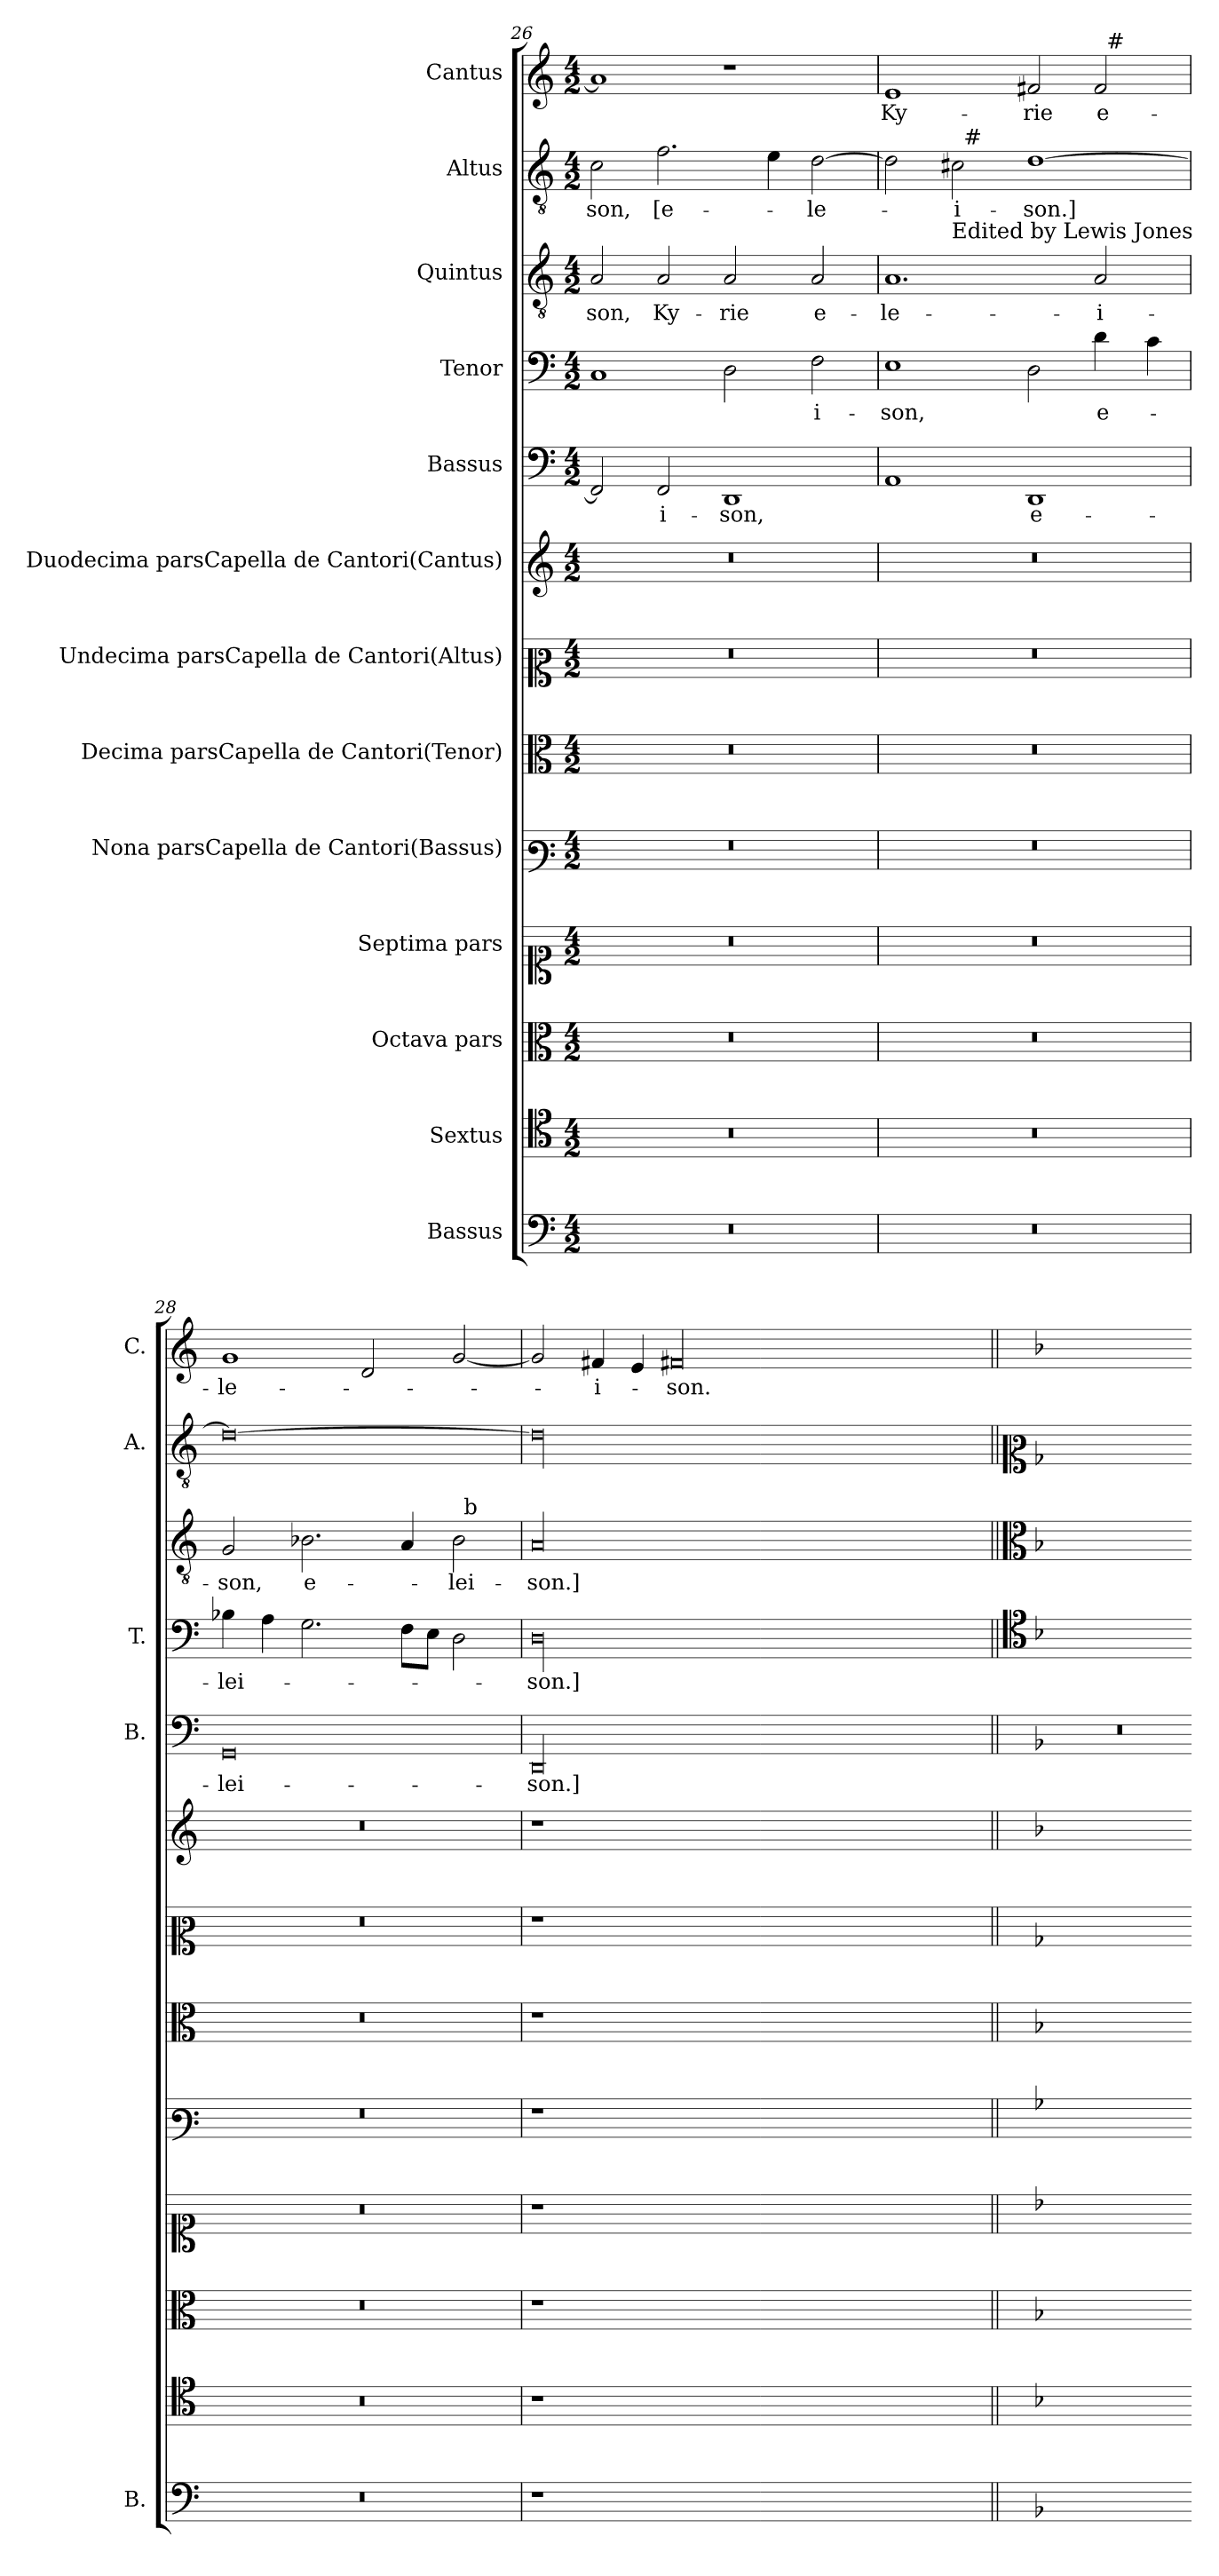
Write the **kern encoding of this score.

**kern	**kern	**kern	**kern	**kern	**kern	**kern	**kern	**kern	**text	**kern	**text	**kern	**text	**kern	**text	**kern	**text
*part13	*part12	*part11	*part10	*part9	*part8	*part7	*part6	*part5	*part5	*part4	*part4	*part3	*part3	*part2	*part2	*part1	*part1
*staff13	*staff12	*staff11	*staff10	*staff9	*staff8	*staff7	*staff6	*staff5	*staff5	*staff4	*staff4	*staff3	*staff3	*staff2	*staff2	*staff1	*staff1
*I"Bassus	*I"Sextus	*I"Octava pars	*I"Septima pars	*I"Nona parsCapella de Cantori(Bassus)	*I"Decima parsCapella de Cantori(Tenor)	*I"Undecima parsCapella de Cantori(Altus)	*I"Duodecima parsCapella de Cantori(Cantus)	*I"Bassus	*	*I"Tenor	*	*I"Quintus	*	*I"Altus	*	*I"Cantus	*
*I'B.	*	*	*	*	*	*	*	*I'B.	*	*I'T.	*	*	*	*I'A.	*	*I'C.	*
*clefF4	*clefC4	*clefC3	*clefC1	*clefF3	*clefC3	*clefC2	*clefG2	*clefF4	*	*clefF4	*	*clefGv2	*	*clefGv2	*	*clefG2	*
*	*	*ITrd7c12	*	*	*ITrd7c12	*ITrd7c12	*	*	*	*	*	*ITrd7c12	*	*ITrd7c12	*	*	*
*k[]	*k[]	*k[]	*k[]	*k[]	*k[]	*k[]	*k[]	*k[]	*	*k[]	*	*k[]	*	*k[]	*	*k[]	*
*a:	*a:	*a:	*a:	*a:	*a:	*a:	*a:	*a:	*	*a:	*	*a:	*	*a:	*	*a:	*
*M4/2	*M4/2	*M4/2	*M4/2	*M4/2	*M4/2	*M4/2	*M4/2	*M4/2	*	*M4/2	*	*M4/2	*	*M4/2	*	*M4/2	*
=26	=26	=26	=26	=26	=26	=26	=26	=26	=26	=26	=26	=26	=26	=26	=26	=26	=26
!LO:N:vis=1	!LO:N:vis=1	!LO:N:vis=1	!LO:N:vis=1	!LO:N:vis=1	!LO:N:vis=1	!LO:N:vis=1	!LO:N:vis=1	!	!	!	!	!	!LO:LY:b	!	!LO:LY:b	!	!
0r	0r	0r	0r	0r	0r	0r	0r	2FF/]	.	1C	.	2AA/	-son,	2C\	-son,	1a]	.
!	!	!	!	!	!	!	!	!	!LO:LY:b	!	!	!	!LO:LY:b	!	!LO:LY:b	!	!
.	.	.	.	.	.	.	.	2FF/	-i-	.	.	2AA/	Ky-	2.F\	[e-	.	.
!	!	!	!	!	!	!	!	!	!LO:LY:b	!	!	!	!LO:LY:b	!	!	!	!
.	.	.	.	.	.	.	.	1DD	-son,	2D\	.	2AA/	-rie	.	.	1r	.
.	.	.	.	.	.	.	.	.	.	.	.	.	.	4E\	.	.	.
!	!	!	!	!	!	!	!	!	!	!	!LO:LY:b	!	!LO:LY:b	!	!LO:LY:b	!	!
.	.	.	.	.	.	.	.	.	.	2F\	-i-	2AA/	e-	[>2D\	-le-	.	.
=27	=27	=27	=27	=27	=27	=27	=27	=27	=27	=27	=27	=27	=27	=27	=27	=27	=27
!LO:N:vis=1	!LO:N:vis=1	!LO:N:vis=1	!LO:N:vis=1	!LO:N:vis=1	!LO:N:vis=1	!LO:N:vis=1	!LO:N:vis=1	!	!	!	!LO:LY:b	!	!LO:LY:b	!	!	!	!LO:LY:b
*	*	*	*	*	*	*	*	*	*	*	*	*^	*	*^	*	*^	*
0r	0r	0r	0r	0r	0r	0r	0r	1AA	.	1E	-son,	1.AA	2ryy	-le-	2D\]	2ryy	.	1e	1ryy	Ky-
!	!	!	!	!	!	!	!	!	!	!	!	!	!LO:TX:a:t=Edited by Lewis Jones	!	!	!	!	!	!	!
!	!	!	!	!	!	!	!	!	!	!	!	!	!	!	!	!	!LO:LY:b	!	!	!
.	.	.	.	.	.	.	.	.	.	.	.	.	1.ryy	.	2C#\	32ryy	-i-	.	.	.
!	!	!	!	!	!	!	!	!	!	!	!	!	!	!	!	!LO:TX:a:t=#	!	!	!	!
.	.	.	.	.	.	.	.	.	.	.	.	.	.	.	.	1ryy	.	.	.	.
!	!	!	!	!	!	!	!	!	!LO:LY:b	!	!	!	!	!	!	!	!LO:LY:b	!	!	!LO:LY:b
.	.	.	.	.	.	.	.	1DD	e-	2D\	.	.	.	.	[>1D	.	-son.]	2f#X/	2ryy	-rie
!	!	!	!	!	!	!	!	!	!	!	!LO:LY:b	!	!	!LO:LY:b	!	!	!	!	!	!LO:LY:b
.	.	.	.	.	.	.	.	.	.	4d\	e-	2AA/	.	-i-	.	.	.	2f#/	32ryy	e-
!	!	!	!	!	!	!	!	!	!	!	!	!	!	!	!	!	!	!	!LO:TX:a:t=#	!
.	.	.	.	.	.	.	.	.	.	.	.	.	.	.	.	4...ryy	.	.	4...ryy	.
.	.	.	.	.	.	.	.	.	.	4c\	.	.	.	.	.	.	.	.	.	.
=28	=28	=28	=28	=28	=28	=28	=28	=28	=28	=28	=28	=28	=28	=28	=28	=28	=28	=28	=28	=28
!LO:N:vis=1	!LO:N:vis=1	!LO:N:vis=1	!LO:N:vis=1	!LO:N:vis=1	!LO:N:vis=1	!LO:N:vis=1	!LO:N:vis=1	!	!LO:LY:b	!	!LO:LY:b	!	!	!LO:LY:b	!	!	!	!	!	!LO:LY:b
*	*	*	*	*	*	*	*	*	*	*	*	*	*	*	*v	*v	*	*	*	*
*	*	*	*	*	*	*	*	*	*	*	*	*	*	*	*	*	*v	*v	*
0r	0r	0r	0r	0r	0r	0r	0r	0GG	-lei-	4B-X\	-lei-	2GG/	1ryy	-son,	0D_	.	1g	-le-
.	.	.	.	.	.	.	.	.	.	4A\	.	.	.	.	.	.	.	.
!	!	!	!	!	!	!	!	!	!	!	!	!	!	!LO:LY:b	!	!	!	!
.	.	.	.	.	.	.	.	.	.	2.G\	.	2.BB-X\	.	e-	.	.	.	.
.	.	.	.	.	.	.	.	.	.	.	.	.	2ryy	.	.	.	2d/	.
.	.	.	.	.	.	.	.	.	.	8F\L	.	4AA/	.	.	.	.	.	.
.	.	.	.	.	.	.	.	.	.	8E\J	.	.	.	.	.	.	.	.
!	!	!	!	!	!	!	!	!	!	!	!	!	!	!LO:LY:b	!	!	!	!
.	.	.	.	.	.	.	.	.	.	2D\	.	2BB-\	32ryy	-lei-	.	.	[<2g/	.
!	!	!	!	!	!	!	!	!	!	!	!	!	!LO:TX:a:t=b	!	!	!	!	!
.	.	.	.	.	.	.	.	.	.	.	.	.	4...ryy	.	.	.	.	.
=29	=29	=29	=29	=29	=29	=29	=29	=29	=29	=29	=29	=29	=29	=29	=29	=29	=29	=29
!LO:N:vis=1	!LO:N:vis=1	!LO:N:vis=1	!LO:N:vis=1	!LO:N:vis=1	!LO:N:vis=1	!LO:N:vis=1	!LO:N:vis=1	!	!LO:LY:b	!	!LO:LY:b	!	!	!LO:LY:b	!	!	!	!
*	*	*	*	*	*	*	*	*	*	*	*	*v	*v	*	*	*	*	*
0r	0r	0r	0r	0r	0r	0r	0r	00DD	-son.]	00D	-son.]	00AA	-son.]	00D]	.	2g/]	.
!	!	!	!	!	!	!	!	!	!	!	!	!	!	!	!	!	!LO:LY:b
.	.	.	.	.	.	.	.	.	.	.	.	.	.	.	.	4f#X/	-i-
.	.	.	.	.	.	.	.	.	.	.	.	.	.	.	.	4e/	.
!	!	!	!	!	!	!	!	!	!	!	!	!	!	!	!	!	!LO:LY:b
.	.	.	.	.	.	.	.	.	.	.	.	.	.	.	.	00f#X	-son.
0.ryy	0.ryy	0.ryy	0.ryy	0.ryy	0.ryy	0.ryy	0.ryy	.	.	.	.	.	.	.	.	.	.
.	.	.	.	.	.	.	.	1ryy	.	1ryy	.	1ryy	.	1ryy	.	.	.
!!LO:PB:g=z
=30||	=30||	=30||	=30||	=30||	=30||	=30||	=30||	=30||	=30||	=30||	=30||	=30||	=30||	=30||	=30||	=30||	=30||
*	*	*	*	*	*	*	*	*	*	*clefC4	*	*clefC3	*	*clefC2	*	*	*
*k[b-]	*k[b-]	*k[b-]	*k[b-]	*k[b-]	*k[b-]	*k[b-]	*k[b-]	*k[b-]	*	*k[b-]	*	*k[b-]	*	*k[b-]	*	*k[b-]	*
*d:	*d:	*d:	*d:	*d:	*d:	*d:	*d:	*d:	*	*d:	*	*d:	*	*d:	*	*d:	*
!	!	!	!	!	!	!	!	!LO:N:vis=1	!	!	!	!	!	!	!	!	!
0ryy	0ryy	0ryy	0ryy	0ryy	0ryy	0ryy	0ryy	0r	.	0ryy	.	0ryy	.	0ryy	.	0ryy	.
=-	=-	=-	=-	=-	=-	=-	=-	=-	=-	=-	=-	=-	=-	=-	=-	=-	=-
*-	*-	*-	*-	*-	*-	*-	*-	*-	*-	*-	*-	*-	*-	*-	*-	*-	*-
